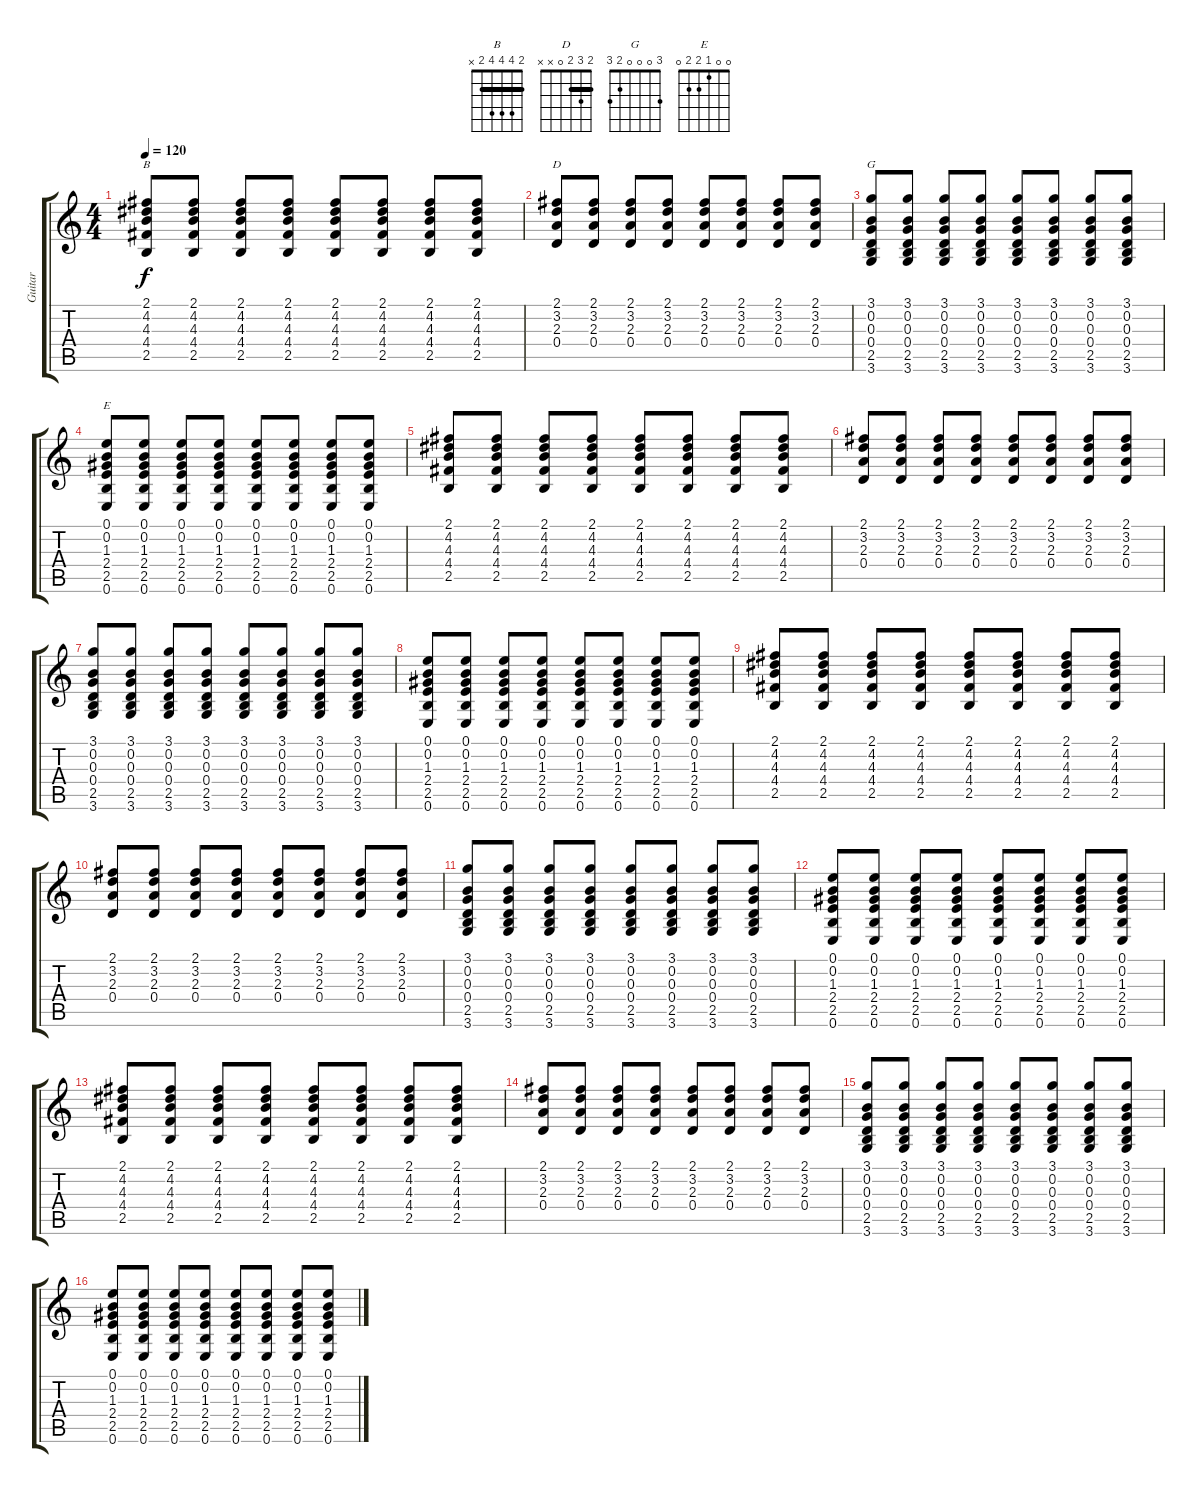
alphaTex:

\track ("Guitar" "Guitar") {instrument electricguitarmuted}
\staff {score tabs}
\tuning (E4 B3 G3 D3 A2 E2) {hide}
\chord ("B" 2 4 4 4 2 x) {barre 2}
\chord ("D" 2 3 2 0 x x) {barre 2}
\chord ("G" 3 0 0 0 2 3)
\chord ("E" 0 0 1 2 2 0)
\ts (4 4)
\tempo 120
\clef g2
\ks c
(2.1 4.2 4.3 4.4 2.5).8{ch "B" dy f} (2.1 4.2 4.3 4.4 2.5).8 (2.1 4.2 4.3 4.4 2.5).8 (2.1 4.2 4.3 4.4 2.5).8 (2.1 4.2 4.3 4.4 2.5).8 (2.1 4.2 4.3 4.4 2.5).8 (2.1 4.2 4.3 4.4 2.5).8 (2.1 4.2 4.3 4.4 2.5).8 |
(2.1 3.2 2.3 0.4).8{ch "D"} (2.1 3.2 2.3 0.4).8 (2.1 3.2 2.3 0.4).8 (2.1 3.2 2.3 0.4).8 (2.1 3.2 2.3 0.4).8 (2.1 3.2 2.3 0.4).8 (2.1 3.2 2.3 0.4).8 (2.1 3.2 2.3 0.4).8 |
(3.1 0.2 0.3 0.4 2.5 3.6).8{ch "G"} (3.1 0.2 0.3 0.4 2.5 3.6).8 (3.1 0.2 0.3 0.4 2.5 3.6).8 (3.1 0.2 0.3 0.4 2.5 3.6).8 (3.1 0.2 0.3 0.4 2.5 3.6).8 (3.1 0.2 0.3 0.4 2.5 3.6).8 (3.1 0.2 0.3 0.4 2.5 3.6).8 (3.1 0.2 0.3 0.4 2.5 3.6).8 |
(0.1 0.2 1.3 2.4 2.5 0.6).8{ch "E"} (0.1 0.2 1.3 2.4 2.5 0.6).8 (0.1 0.2 1.3 2.4 2.5 0.6).8 (0.1 0.2 1.3 2.4 2.5 0.6).8 (0.1 0.2 1.3 2.4 2.5 0.6).8 (0.1 0.2 1.3 2.4 2.5 0.6).8 (0.1 0.2 1.3 2.4 2.5 0.6).8 (0.1 0.2 1.3 2.4 2.5 0.6).8 |
(2.1 4.2 4.3 4.4 2.5).8 (2.1 4.2 4.3 4.4 2.5).8 (2.1 4.2 4.3 4.4 2.5).8 (2.1 4.2 4.3 4.4 2.5).8 (2.1 4.2 4.3 4.4 2.5).8 (2.1 4.2 4.3 4.4 2.5).8 (2.1 4.2 4.3 4.4 2.5).8 (2.1 4.2 4.3 4.4 2.5).8 |
(2.1 3.2 2.3 0.4).8 (2.1 3.2 2.3 0.4).8 (2.1 3.2 2.3 0.4).8 (2.1 3.2 2.3 0.4).8 (2.1 3.2 2.3 0.4).8 (2.1 3.2 2.3 0.4).8 (2.1 3.2 2.3 0.4).8 (2.1 3.2 2.3 0.4).8 |
(3.1 0.2 0.3 0.4 2.5 3.6).8 (3.1 0.2 0.3 0.4 2.5 3.6).8 (3.1 0.2 0.3 0.4 2.5 3.6).8 (3.1 0.2 0.3 0.4 2.5 3.6).8 (3.1 0.2 0.3 0.4 2.5 3.6).8 (3.1 0.2 0.3 0.4 2.5 3.6).8 (3.1 0.2 0.3 0.4 2.5 3.6).8 (3.1 0.2 0.3 0.4 2.5 3.6).8 |
(0.1 0.2 1.3 2.4 2.5 0.6).8 (0.1 0.2 1.3 2.4 2.5 0.6).8 (0.1 0.2 1.3 2.4 2.5 0.6).8 (0.1 0.2 1.3 2.4 2.5 0.6).8 (0.1 0.2 1.3 2.4 2.5 0.6).8 (0.1 0.2 1.3 2.4 2.5 0.6).8 (0.1 0.2 1.3 2.4 2.5 0.6).8 (0.1 0.2 1.3 2.4 2.5 0.6).8 |
(2.1 4.2 4.3 4.4 2.5).8 (2.1 4.2 4.3 4.4 2.5).8 (2.1 4.2 4.3 4.4 2.5).8 (2.1 4.2 4.3 4.4 2.5).8 (2.1 4.2 4.3 4.4 2.5).8 (2.1 4.2 4.3 4.4 2.5).8 (2.1 4.2 4.3 4.4 2.5).8 (2.1 4.2 4.3 4.4 2.5).8 |
(2.1 3.2 2.3 0.4).8 (2.1 3.2 2.3 0.4).8 (2.1 3.2 2.3 0.4).8 (2.1 3.2 2.3 0.4).8 (2.1 3.2 2.3 0.4).8 (2.1 3.2 2.3 0.4).8 (2.1 3.2 2.3 0.4).8 (2.1 3.2 2.3 0.4).8 |
(3.1 0.2 0.3 0.4 2.5 3.6).8 (3.1 0.2 0.3 0.4 2.5 3.6).8 (3.1 0.2 0.3 0.4 2.5 3.6).8 (3.1 0.2 0.3 0.4 2.5 3.6).8 (3.1 0.2 0.3 0.4 2.5 3.6).8 (3.1 0.2 0.3 0.4 2.5 3.6).8 (3.1 0.2 0.3 0.4 2.5 3.6).8 (3.1 0.2 0.3 0.4 2.5 3.6).8 |
(0.1 0.2 1.3 2.4 2.5 0.6).8 (0.1 0.2 1.3 2.4 2.5 0.6).8 (0.1 0.2 1.3 2.4 2.5 0.6).8 (0.1 0.2 1.3 2.4 2.5 0.6).8 (0.1 0.2 1.3 2.4 2.5 0.6).8 (0.1 0.2 1.3 2.4 2.5 0.6).8 (0.1 0.2 1.3 2.4 2.5 0.6).8 (0.1 0.2 1.3 2.4 2.5 0.6).8 |
(2.1 4.2 4.3 4.4 2.5).8 (2.1 4.2 4.3 4.4 2.5).8 (2.1 4.2 4.3 4.4 2.5).8 (2.1 4.2 4.3 4.4 2.5).8 (2.1 4.2 4.3 4.4 2.5).8 (2.1 4.2 4.3 4.4 2.5).8 (2.1 4.2 4.3 4.4 2.5).8 (2.1 4.2 4.3 4.4 2.5).8 |
(2.1 3.2 2.3 0.4).8 (2.1 3.2 2.3 0.4).8 (2.1 3.2 2.3 0.4).8 (2.1 3.2 2.3 0.4).8 (2.1 3.2 2.3 0.4).8 (2.1 3.2 2.3 0.4).8 (2.1 3.2 2.3 0.4).8 (2.1 3.2 2.3 0.4).8 |
(3.1 0.2 0.3 0.4 2.5 3.6).8 (3.1 0.2 0.3 0.4 2.5 3.6).8 (3.1 0.2 0.3 0.4 2.5 3.6).8 (3.1 0.2 0.3 0.4 2.5 3.6).8 (3.1 0.2 0.3 0.4 2.5 3.6).8 (3.1 0.2 0.3 0.4 2.5 3.6).8 (3.1 0.2 0.3 0.4 2.5 3.6).8 (3.1 0.2 0.3 0.4 2.5 3.6).8 |
(0.1 0.2 1.3 2.4 2.5 0.6).8 (0.1 0.2 1.3 2.4 2.5 0.6).8 (0.1 0.2 1.3 2.4 2.5 0.6).8 (0.1 0.2 1.3 2.4 2.5 0.6).8 (0.1 0.2 1.3 2.4 2.5 0.6).8 (0.1 0.2 1.3 2.4 2.5 0.6).8 (0.1 0.2 1.3 2.4 2.5 0.6).8 (0.1 0.2 1.3 2.4 2.5 0.6).8
